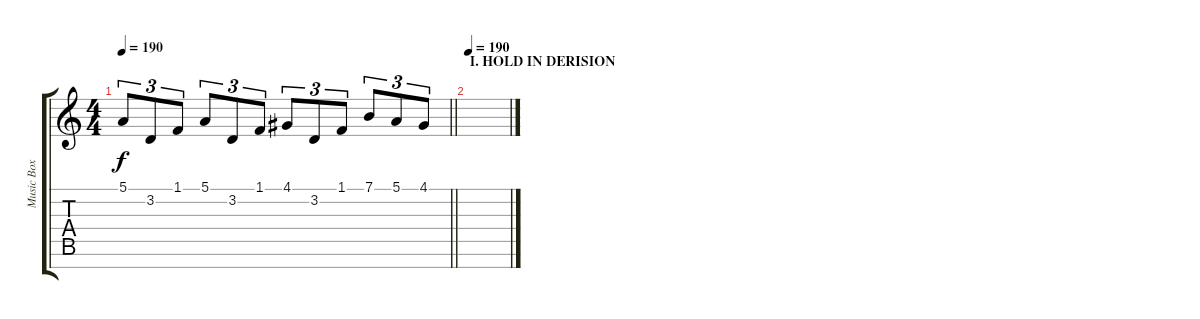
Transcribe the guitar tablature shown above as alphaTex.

\track ("Music Box" "Music Box") {instrument musicbox}
\staff {score tabs}
\tuning (E4 B3 G3 D3 A2 E2 B1) {hide}
\ts (4 4)
\tempo 190
\clef g2
\barLineRight lightlight
\ks c
5.1.8{tu (3 2) dy f} 3.2.8{tu (3 2)} 1.1.8{tu (3 2)} 5.1.8{tu (3 2)} 3.2.8{tu (3 2)} 1.1.8{tu (3 2)} 4.1.8{tu (3 2)} 3.2.8{tu (3 2)} 1.1.8{tu (3 2)} 7.1.8{tu (3 2)} 5.1.8{tu (3 2)} 4.1.8{tu (3 2)} |
\section ("" "I. HOLD IN DERISION")
\tempo 190
